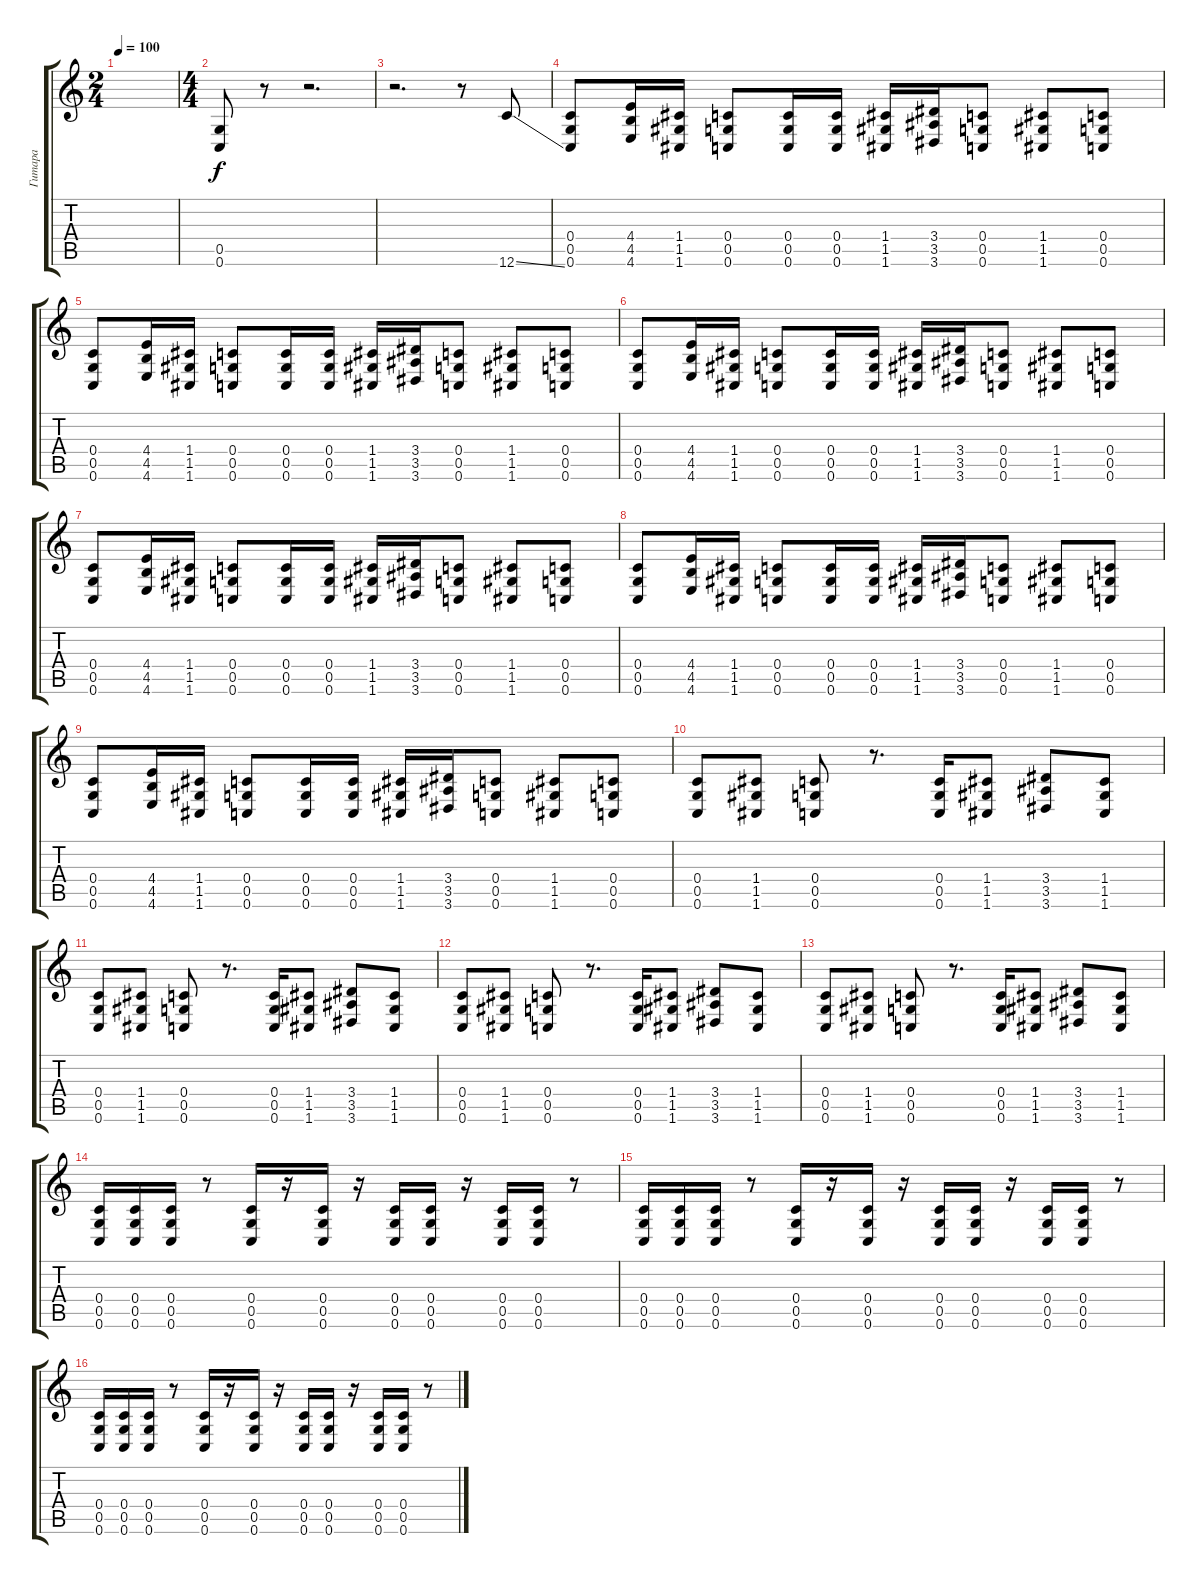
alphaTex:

\track ("Гитара" "Гитара") {instrument distortionguitar}
\staff {score tabs}
\tuning (D4 A3 F3 C3 G2 C2) {hide}
\ts (2 4)
\tempo 100
\clef g2
\ks c
|
\ts (4 4)
(0.5 0.6).8 r.8 r.2{d} |
r.2{d} r.8 12.6{ss}.8 |
(0.4 0.5 0.6).8 (4.4 4.5 4.6).16 (1.4 1.5 1.6).16 (0.4 0.5 0.6).8 (0.4 0.5 0.6).16 (0.4 0.5 0.6).16 (1.4 1.5 1.6).16 (3.4 3.5 3.6).16 (0.4 0.5 0.6).8 (1.4 1.5 1.6).8 (0.4 0.5 0.6).8 |
(0.4 0.5 0.6).8 (4.4 4.5 4.6).16 (1.4 1.5 1.6).16 (0.4 0.5 0.6).8 (0.4 0.5 0.6).16 (0.4 0.5 0.6).16 (1.4 1.5 1.6).16 (3.4 3.5 3.6).16 (0.4 0.5 0.6).8 (1.4 1.5 1.6).8 (0.4 0.5 0.6).8 |
(0.4 0.5 0.6).8 (4.4 4.5 4.6).16 (1.4 1.5 1.6).16 (0.4 0.5 0.6).8 (0.4 0.5 0.6).16 (0.4 0.5 0.6).16 (1.4 1.5 1.6).16 (3.4 3.5 3.6).16 (0.4 0.5 0.6).8 (1.4 1.5 1.6).8 (0.4 0.5 0.6).8 |
(0.4 0.5 0.6).8 (4.4 4.5 4.6).16 (1.4 1.5 1.6).16 (0.4 0.5 0.6).8 (0.4 0.5 0.6).16 (0.4 0.5 0.6).16 (1.4 1.5 1.6).16 (3.4 3.5 3.6).16 (0.4 0.5 0.6).8 (1.4 1.5 1.6).8 (0.4 0.5 0.6).8 |
(0.4 0.5 0.6).8 (4.4 4.5 4.6).16 (1.4 1.5 1.6).16 (0.4 0.5 0.6).8 (0.4 0.5 0.6).16 (0.4 0.5 0.6).16 (1.4 1.5 1.6).16 (3.4 3.5 3.6).16 (0.4 0.5 0.6).8 (1.4 1.5 1.6).8 (0.4 0.5 0.6).8 |
(0.4 0.5 0.6).8 (4.4 4.5 4.6).16 (1.4 1.5 1.6).16 (0.4 0.5 0.6).8 (0.4 0.5 0.6).16 (0.4 0.5 0.6).16 (1.4 1.5 1.6).16 (3.4 3.5 3.6).16 (0.4 0.5 0.6).8 (1.4 1.5 1.6).8 (0.4 0.5 0.6).8 |
(0.4 0.5 0.6).8 (1.4 1.5 1.6).8 (0.4 0.5 0.6).8 r.8{d} (0.4 0.5 0.6).16 (1.4 1.5 1.6).8 (3.4 3.5 3.6).8 (1.4 1.5 1.6).8 |
(0.4 0.5 0.6).8 (1.4 1.5 1.6).8 (0.4 0.5 0.6).8 r.8{d} (0.4 0.5 0.6).16 (1.4 1.5 1.6).8 (3.4 3.5 3.6).8 (1.4 1.5 1.6).8 |
(0.4 0.5 0.6).8 (1.4 1.5 1.6).8 (0.4 0.5 0.6).8 r.8{d} (0.4 0.5 0.6).16 (1.4 1.5 1.6).8 (3.4 3.5 3.6).8 (1.4 1.5 1.6).8 |
(0.4 0.5 0.6).8 (1.4 1.5 1.6).8 (0.4 0.5 0.6).8 r.8{d} (0.4 0.5 0.6).16 (1.4 1.5 1.6).8 (3.4 3.5 3.6).8 (1.4 1.5 1.6).8 |
(0.4 0.5 0.6).16 (0.4 0.5 0.6).16 (0.4 0.5 0.6).16 r.8 (0.4 0.5 0.6).16 r.16 (0.4 0.5 0.6).16 r.16 (0.4 0.5 0.6).16 (0.4 0.5 0.6).16 r.16 (0.4 0.5 0.6).16 (0.4 0.5 0.6).16 r.8 |
(0.4 0.5 0.6).16 (0.4 0.5 0.6).16 (0.4 0.5 0.6).16 r.8 (0.4 0.5 0.6).16 r.16 (0.4 0.5 0.6).16 r.16 (0.4 0.5 0.6).16 (0.4 0.5 0.6).16 r.16 (0.4 0.5 0.6).16 (0.4 0.5 0.6).16 r.8 |
(0.4 0.5 0.6).16 (0.4 0.5 0.6).16 (0.4 0.5 0.6).16 r.8 (0.4 0.5 0.6).16 r.16 (0.4 0.5 0.6).16 r.16 (0.4 0.5 0.6).16 (0.4 0.5 0.6).16 r.16 (0.4 0.5 0.6).16 (0.4 0.5 0.6).16 r.8
